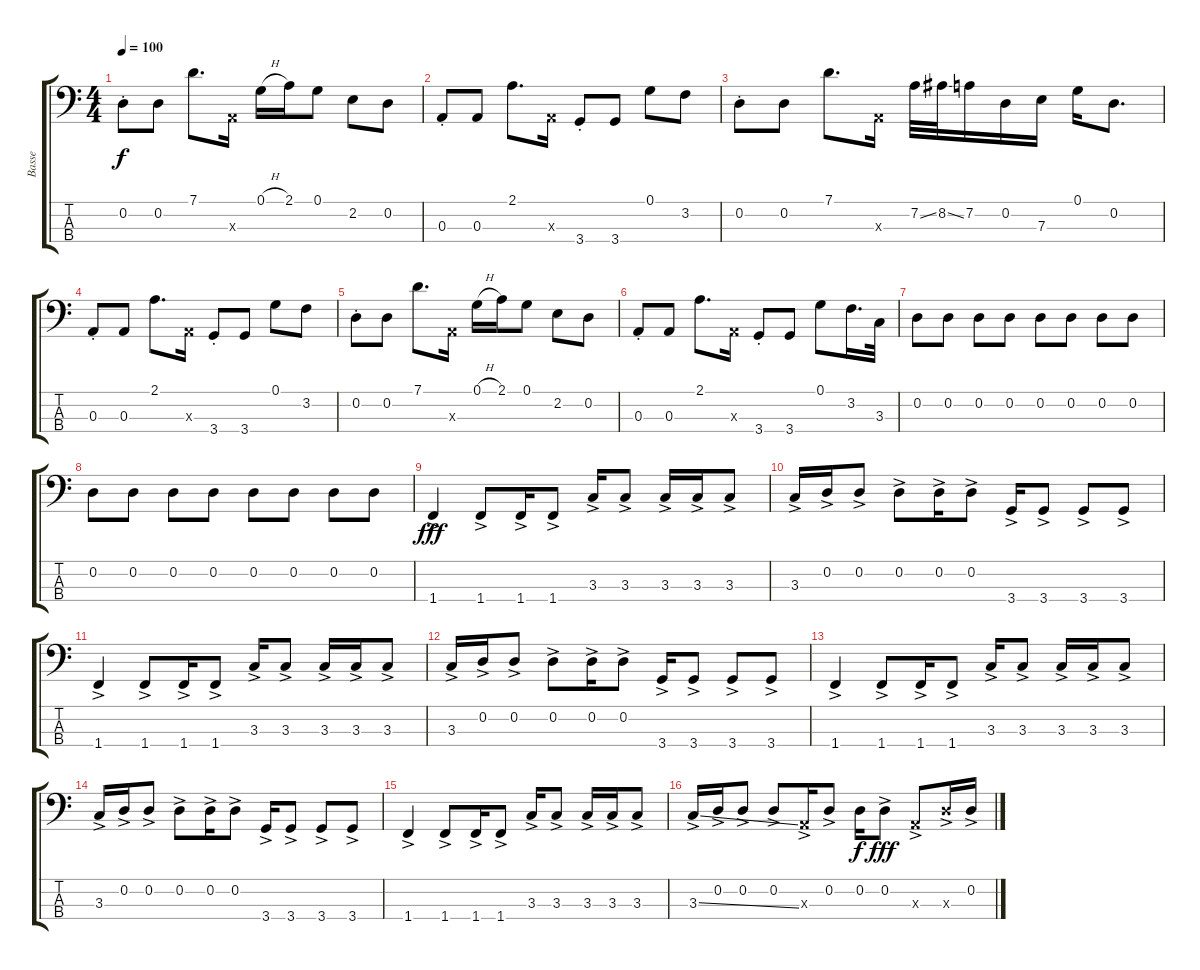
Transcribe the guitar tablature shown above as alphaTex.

\track ("Basse" "Basse") {instrument electricbasspick}
\staff {score tabs}
\tuning (G2 D2 A1 E1) {hide}
\ts (4 4)
\tempo 100
\clef f4
\ks c
0.2{st}.8{dy f} 0.2.8 7.1.8{d} 0.3{x}.16 0.1{h}.16 2.1.16 0.1.8 2.2.8 0.2.8 |
0.3{st}.8 0.3.8 2.1.8{d} 0.3{x}.16 3.4{st}.8 3.4.8 0.1.8 3.2.8 |
0.2{st}.8 0.2.8 7.1.8{d} 0.3{x}.16 7.2{ss}.32 8.2{ss}.32 7.2.16 0.2.16 7.3.16 0.1.16 0.2.8{d} |
0.3{st}.8 0.3.8 2.1.8{d} 0.3{x}.16 3.4{st}.8 3.4.8 0.1.8 3.2.8 |
0.2{st}.8 0.2.8 7.1.8{d} 0.3{x}.16 0.1{h}.16 2.1.16 0.1.8 2.2.8 0.2.8 |
0.3{st}.8 0.3.8 2.1.8{d} 0.3{x}.16 3.4{st}.8 3.4.8 0.1.8 3.2.16{d} 3.3.32 |
0.2.8 0.2.8 0.2.8 0.2.8 0.2.8 0.2.8 0.2.8 0.2.8 |
0.2.8 0.2.8 0.2.8 0.2.8 0.2.8 0.2.8 0.2.8 0.2.8 |
1.4{ac}.4{dy fff} 1.4{ac}.8 1.4{ac}.16 1.4{ac}.8 3.3{ac}.16 3.3{ac}.8 3.3{ac}.16 3.3{ac}.16 3.3{ac}.8 |
3.3{ac}.16 0.2{ac}.16 0.2{ac}.8 0.2{ac}.8 0.2{ac}.16 0.2{ac}.8 3.4{ac}.16 3.4{ac}.8 3.4{ac}.8 3.4{ac}.8 |
1.4{ac}.4 1.4{ac}.8 1.4{ac}.16 1.4{ac}.8 3.3{ac}.16 3.3{ac}.8 3.3{ac}.16 3.3{ac}.16 3.3{ac}.8 |
3.3{ac}.16 0.2{ac}.16 0.2{ac}.8 0.2{ac}.8 0.2{ac}.16 0.2{ac}.8 3.4{ac}.16 3.4{ac}.8 3.4{ac}.8 3.4{ac}.8 |
1.4{ac}.4 1.4{ac}.8 1.4{ac}.16 1.4{ac}.8 3.3{ac}.16 3.3{ac}.8 3.3{ac}.16 3.3{ac}.16 3.3{ac}.8 |
3.3{ac}.16 0.2{ac}.16 0.2{ac}.8 0.2{ac}.8 0.2{ac}.16 0.2{ac}.8 3.4{ac}.16 3.4{ac}.8 3.4{ac}.8 3.4{ac}.8 |
1.4{ac}.4 1.4{ac}.8 1.4{ac}.16 1.4{ac}.8 3.3{ac}.16 3.3{ac}.8 3.3{ac}.16 3.3{ac}.16 3.3{ac}.8 |
3.3{ss ac}.16 0.2{ac}.16 0.2{ac}.8 0.2{ac}.8 0.3{ac x}.16 0.2{ac}.8 0.2.16{dy f} 0.2{ac}.8{dy fff} 0.3{ac x}.8 5.3{ac x}.16 0.2{ac}.16
